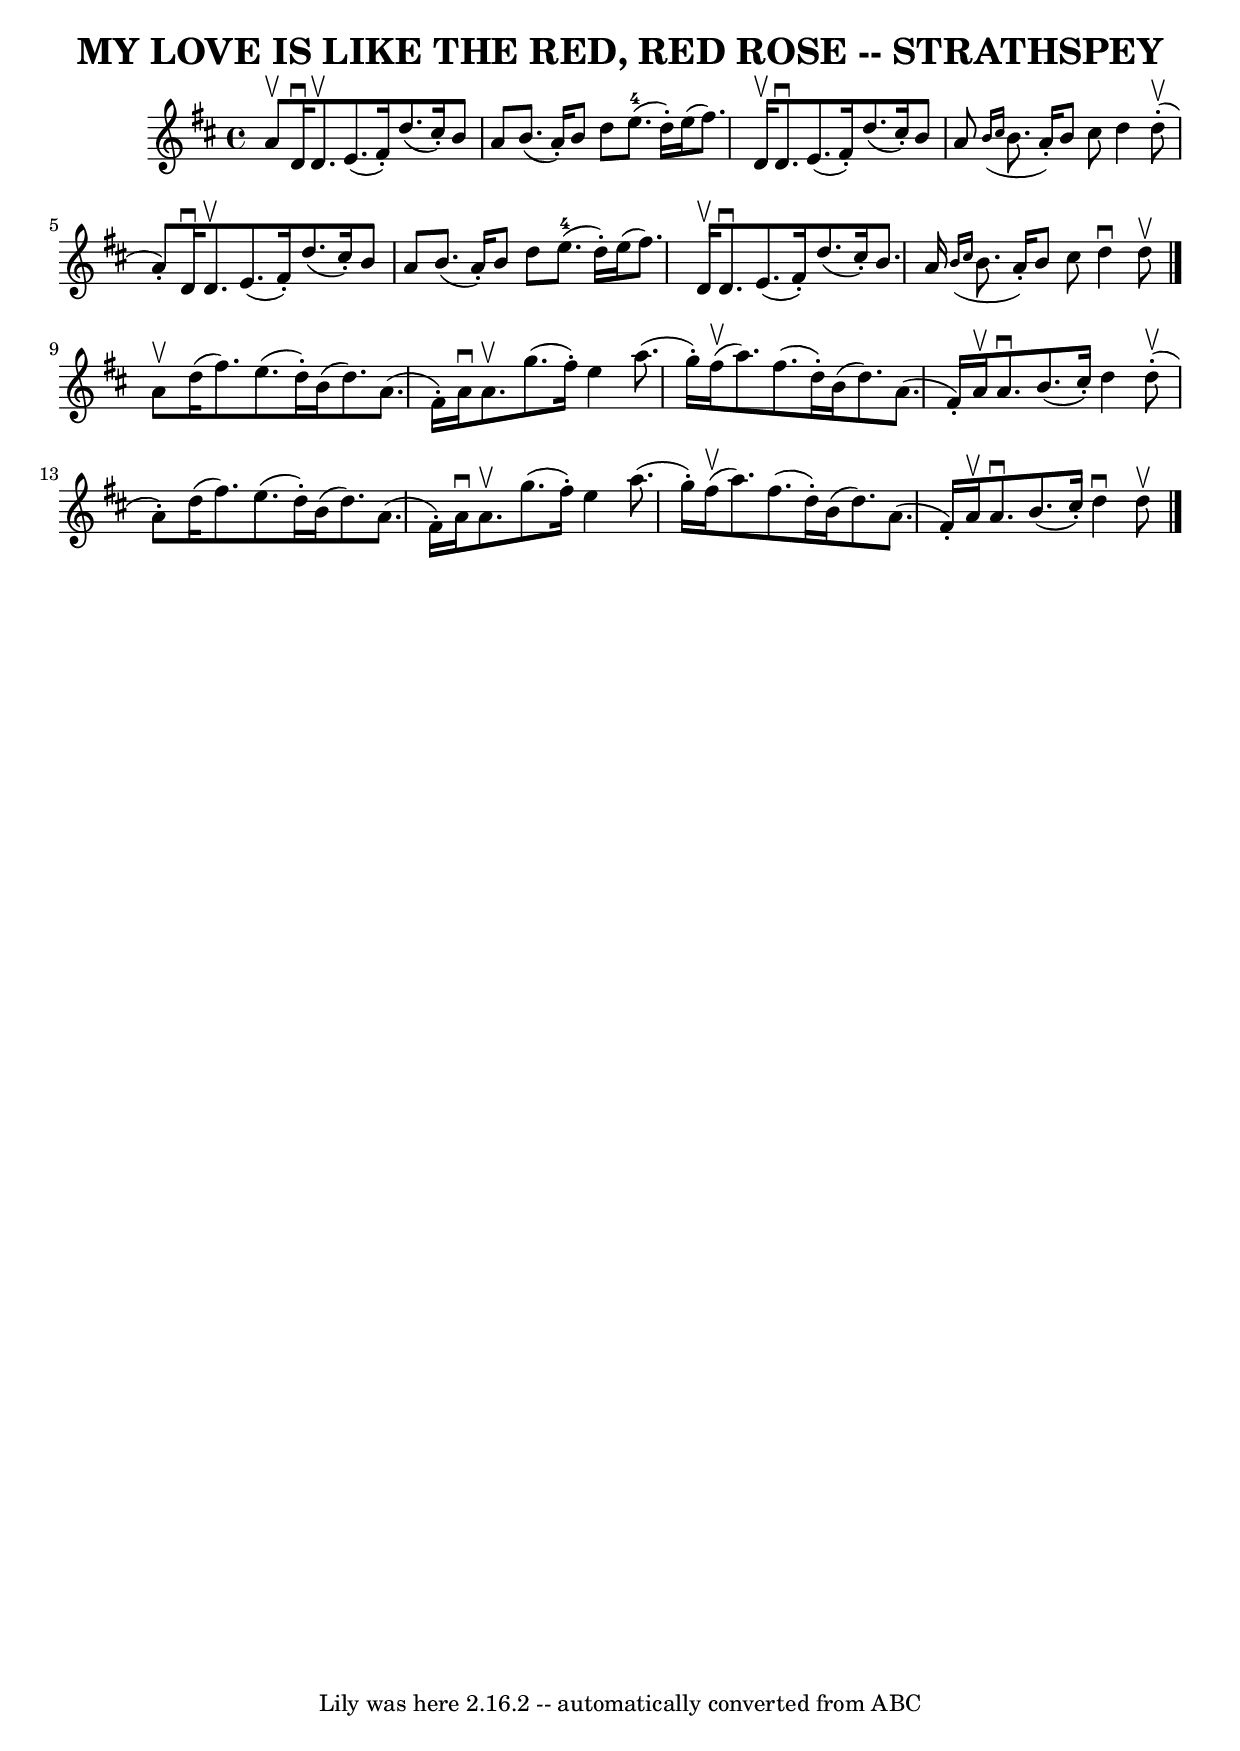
\version "2.16.2"
\include "Mammoth.ily"
\header {
  %% book = "Ryan's Mammoth Collection of Fiddle Tunes"
  crossRefNumber = "1"
  footnotes = ""
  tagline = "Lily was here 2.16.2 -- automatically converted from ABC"
  title = "MY LOVE IS LIKE THE RED, RED ROSE -- STRATHSPEY"

}
voicedefault =  {


  \override Staff.TimeSignature #'style = #'C
  \time 4/4 
  \key d \major
  a'8^\upbow       |
  d'16^\downbow d'8.^\upbow e'8. (fis'16 -.) d''8. (cis''16 -.) b'8 a'8    
  |
  b'8. (a'16 -.) b'8 d''8 e''8.-4(d''16 -.)   
  e''16 (fis''8.)       |
  d'16^\upbow d'8.^\downbow e'8. (
  fis'16 -.) d''8. (cis''16 -.) b'8 a'8    |
  \grace {    
    b'16 (cis''16  
  } b'8. a'16 -.) b'8 cis''8 d''4 d''8 
  (^\upbow-. a'8 -.)   |
  |
  d'16^\downbow d'8.^\upbow  
  e'8. (fis'16 -.) d''8. (cis''16 -.) b'8 a'8    |
  
  b'8. (a'16 -.) b'8 d''8 e''8.-4(d''16 -.) e''16 (
  fis''8.)       |
  d'16^\upbow d'8.^\downbow e'8. (fis'16 -. 
  -) d''8. (cis''16 -.) b'8. a'16    |
  \grace { b'16 (
	   cis''16  
	 } b'8. a'16 -.) b'8 cis''8 d''4^\downbow d''8^\upbow   \bar "|." a'8^\upbow       |
  d''16 (fis''8.)   
  e''8. (d''16 -.) b'16 (d''8.) a'8. (fis'16 -.)   |
  
  a'16^\downbow a'8.^\upbow g''8. (fis''16 -.) e''4 a''8. (
  g''16 -.)       |
  fis''16 (^\upbow a''8.) fis''8. (d''16 
  -.) b'16 (d''8.) a'8. (fis'16 -.)   |
  a'16^\upbow   
  a'8.^\downbow b'8. (cis''16 -.) d''4 d''8 (^\upbow-. a'8 -.) 
  |
  |
  d''16 (fis''8.) e''8. (d''16 -.) b'16 
  (d''8.) a'8. (fis'16 -.)   |
  a'16^\downbow a'8.^\upbow g''8. (fis''16 -.) e''4 a''8. (g''16 -.)       
  |
  fis''16 (^\upbow a''8.) fis''8. (d''16 -.) b'16 (
  d''8.) a'8. (fis'16 -.)   |
  a'16^\upbow a'8.^\downbow   
  b'8. (cis''16 -.) d''4^\downbow d''8^\upbow   \bar "|."   

}

\score{
  <<

    \context Staff="default"
    {
      \voicedefault 
      
    }

  >>
  \layout {
    
  }
  \midi {
  }

}
